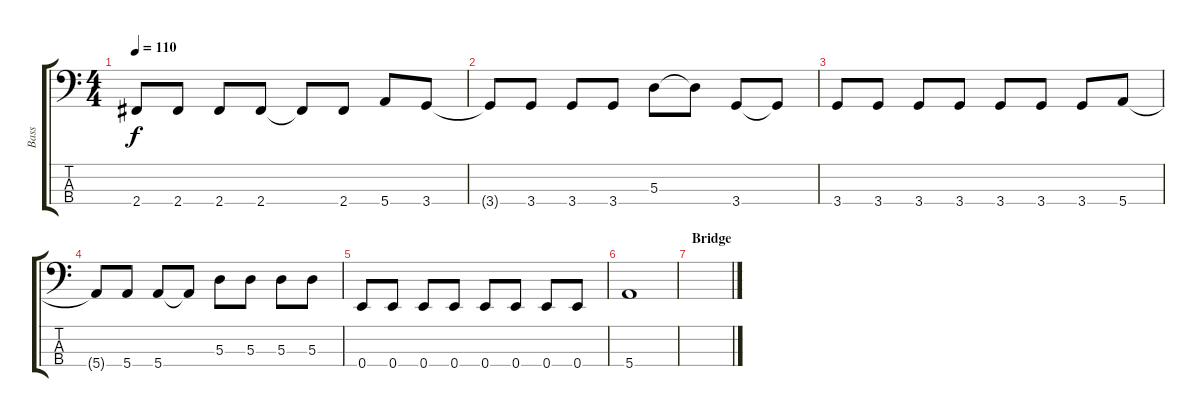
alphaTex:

\track ("Bass" "Bass") {instrument electricbassfinger}
\staff {score tabs}
\tuning (G2 D2 A1 E1) {hide}
\ts (4 4)
\tempo 110
\clef f4
\ks c
2.4.8{dy f} 2.4.8 2.4.8 2.4.8 2.4{t}.8 2.4.8 5.4.8 3.4.8 |
3.4{t}.8 3.4.8 3.4.8 3.4.8 5.3.8 5.3{t}.8 3.4.8 3.4{t}.8 |
3.4.8 3.4.8 3.4.8 3.4.8 3.4.8 3.4.8 3.4.8 5.4.8 |
5.4{t}.8 5.4.8 5.4.8 5.4{t}.8 5.3.8 5.3.8 5.3.8 5.3.8 |
0.4.8 0.4.8 0.4.8 0.4.8 0.4.8 0.4.8 0.4.8 0.4.8 |
5.4.1 |
\section ("" "Bridge")
